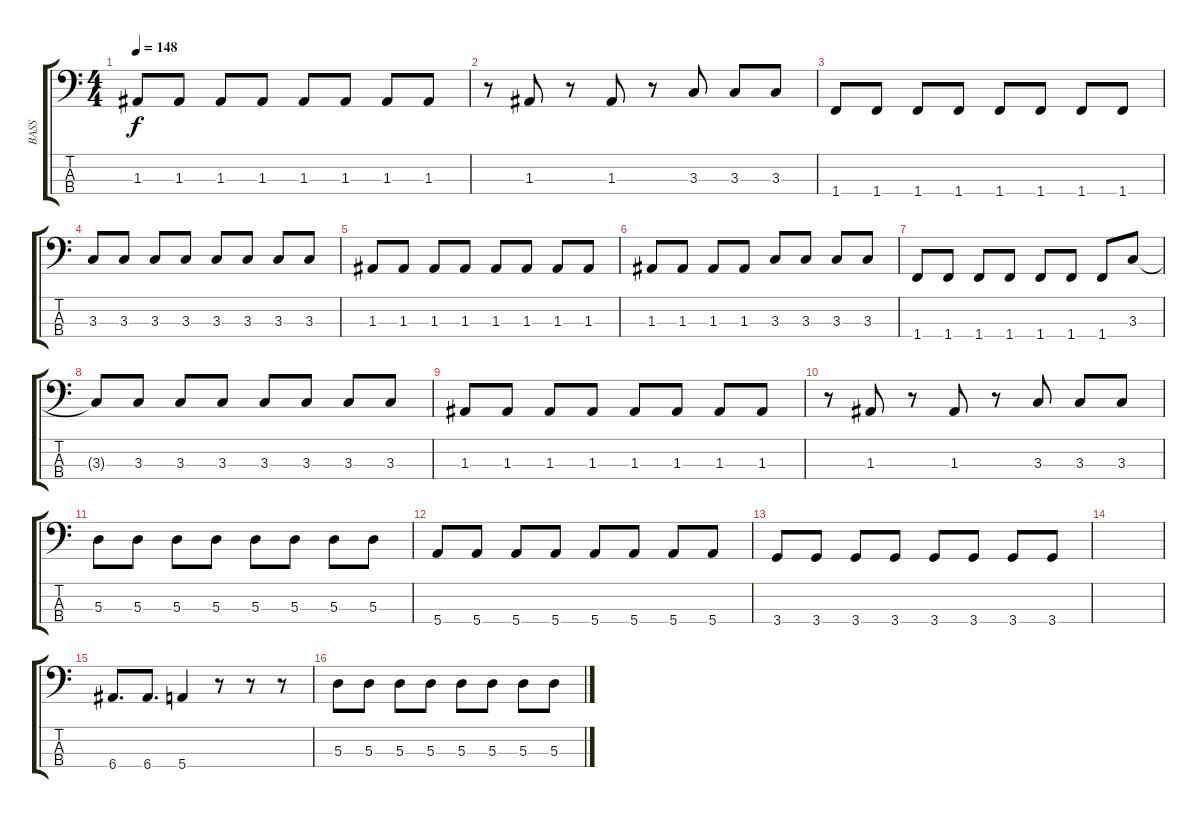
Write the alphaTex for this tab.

\track ("BASS" "BASS") {instrument electricbassfinger}
\staff {score tabs}
\tuning (G2 D2 A1 E1) {hide}
\ts (4 4)
\tempo 148
\clef f4
\ks c
1.3.8{dy f} 1.3.8 1.3.8 1.3.8 1.3.8 1.3.8 1.3.8 1.3.8 |
r.8 1.3.8 r.8 1.3.8 r.8 3.3.8 3.3.8 3.3.8 |
1.4.8 1.4.8 1.4.8 1.4.8 1.4.8 1.4.8 1.4.8 1.4.8 |
3.3.8 3.3.8 3.3.8 3.3.8 3.3.8 3.3.8 3.3.8 3.3.8 |
1.3.8 1.3.8 1.3.8 1.3.8 1.3.8 1.3.8 1.3.8 1.3.8 |
1.3.8 1.3.8 1.3.8 1.3.8 3.3.8 3.3.8 3.3.8 3.3.8 |
1.4.8 1.4.8 1.4.8 1.4.8 1.4.8 1.4.8 1.4.8 3.3.8 |
3.3{t}.8 3.3.8 3.3.8 3.3.8 3.3.8 3.3.8 3.3.8 3.3.8 |
1.3.8 1.3.8 1.3.8 1.3.8 1.3.8 1.3.8 1.3.8 1.3.8 |
r.8 1.3.8 r.8 1.3.8 r.8 3.3.8 3.3.8 3.3.8 |
5.3.8 5.3.8 5.3.8 5.3.8 5.3.8 5.3.8 5.3.8 5.3.8 |
5.4.8 5.4.8 5.4.8 5.4.8 5.4.8 5.4.8 5.4.8 5.4.8 |
3.4.8 3.4.8 3.4.8 3.4.8 3.4.8 3.4.8 3.4.8 3.4.8 |
|
6.4.8{d} 6.4.8{d} 5.4.4 r.8 r.8 r.8 |
5.3.8 5.3.8 5.3.8 5.3.8 5.3.8 5.3.8 5.3.8 5.3.8
